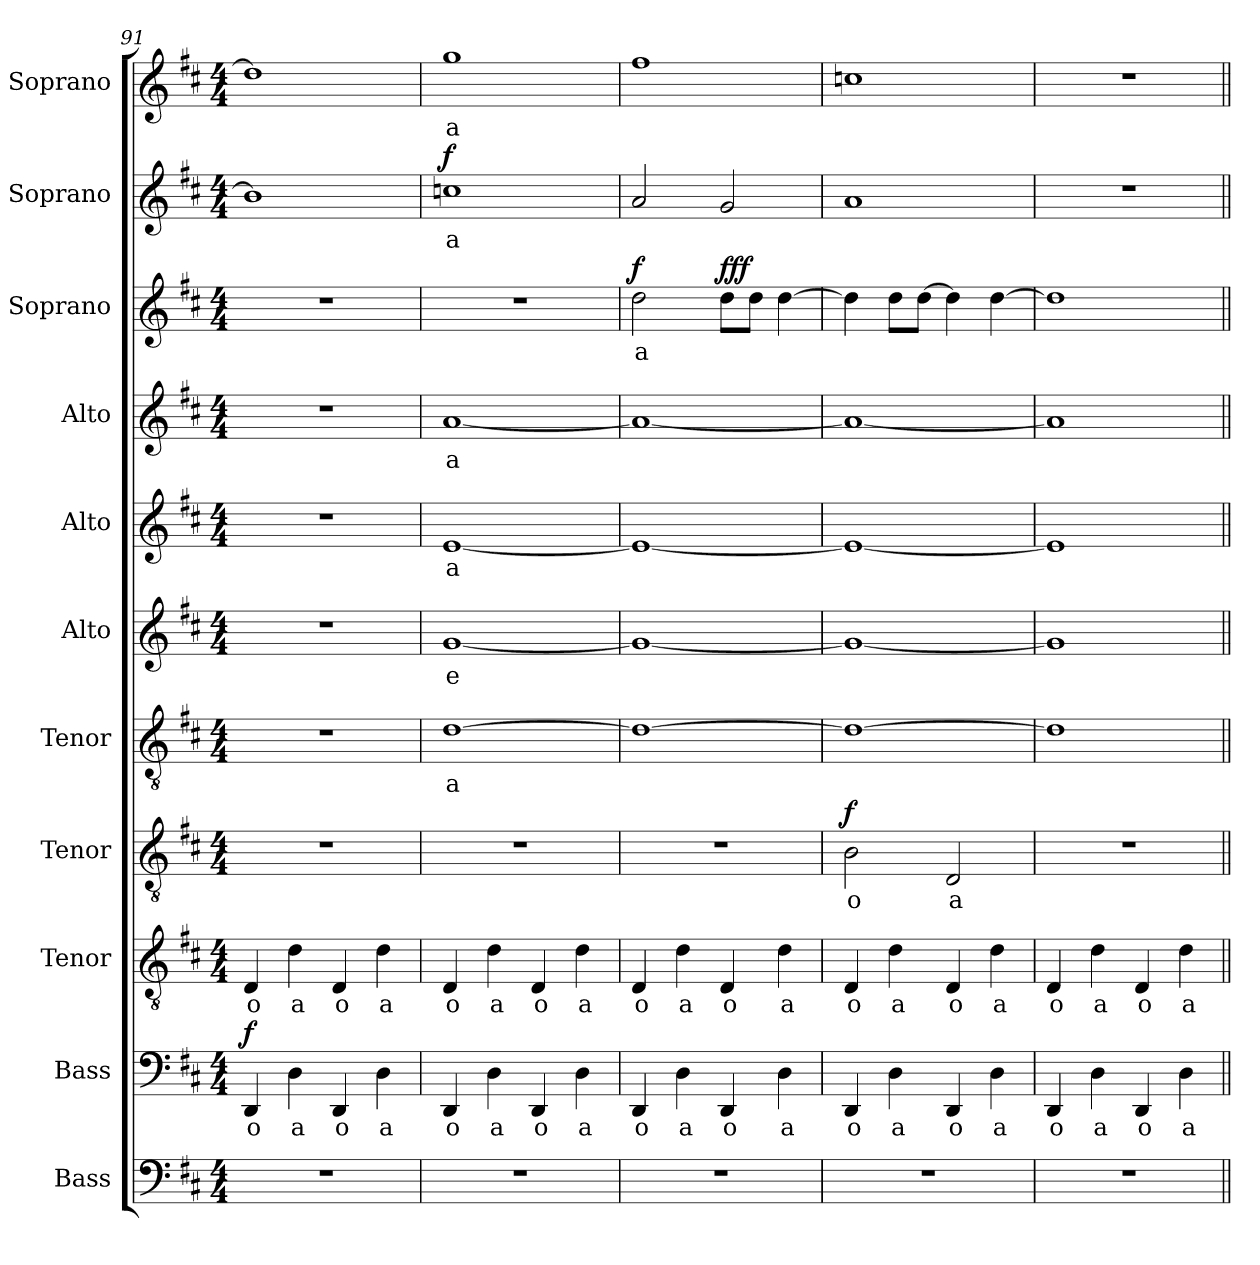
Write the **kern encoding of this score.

**kern	**kern	**text	**dynam	**kern	**text	**kern	**text	**dynam	**kern	**text	**kern	**text	**kern	**text	**kern	**text	**kern	**text	**dynam	**kern	**text	**dynam	**kern	**text
*part11	*part10	*part10	*part10	*part9	*part9	*part8	*part8	*part8	*part7	*part7	*part6	*part6	*part5	*part5	*part4	*part4	*part3	*part3	*part3	*part2	*part2	*part2	*part1	*part1
*staff11	*staff10	*staff10	*staff10	*staff9	*staff9	*staff8	*staff8	*staff8	*staff7	*staff7	*staff6	*staff6	*staff5	*staff5	*staff4	*staff4	*staff3	*staff3	*staff3	*staff2	*staff2	*staff2	*staff1	*staff1
*I"Bass	*I"Bass	*	*	*I"Tenor	*	*I"Tenor	*	*	*I"Tenor	*	*I"Alto	*	*I"Alto	*	*I"Alto	*	*I"Soprano	*	*	*I"Soprano	*	*	*I"Soprano	*
*I'B.	*I'B.	*	*	*I'T.	*	*I'T.	*	*	*I'T.	*	*I'A.	*	*I'A.	*	*I'A.	*	*I'S.	*	*	*I'S.	*	*	*I'S.	*
!!LO:PB:g=z
*clefF4	*clefF4	*	*	*clefGv2	*	*clefGv2	*	*	*clefGv2	*	*clefG2	*	*clefG2	*	*clefG2	*	*clefG2	*	*	*clefG2	*	*	*clefG2	*
*k[f#c#]	*k[f#c#]	*	*	*k[f#c#]	*	*k[f#c#]	*	*	*k[f#c#]	*	*k[f#c#]	*	*k[f#c#]	*	*k[f#c#]	*	*k[f#c#]	*	*	*k[f#c#]	*	*	*k[f#c#]	*
*M4/4	*M4/4	*	*	*M4/4	*	*M4/4	*	*	*M4/4	*	*M4/4	*	*M4/4	*	*M4/4	*	*M4/4	*	*	*M4/4	*	*	*M4/4	*
=91	=91	=91	=91	=91	=91	=91	=91	=91	=91	=91	=91	=91	=91	=91	=91	=91	=91	=91	=91	=91	=91	=91	=91	=91
!	!	!LO:LY:b	!LO:DY:b	!	!LO:LY:b	!	!	!	!	!	!	!	!	!	!	!	!	!	!	!	!	!	!	!
1r	4DD/	o	f	4D/	o	1r	.	.	1r	.	1r	.	1r	.	1r	.	1r	.	.	1b]	.	.	1dd]	.
!	!	!LO:LY:b	!	!	!LO:LY:b	!	!	!	!	!	!	!	!	!	!	!	!	!	!	!	!	!	!	!
.	4D\	a	.	4d\	a	.	.	.	.	.	.	.	.	.	.	.	.	.	.	.	.	.	.	.
!	!	!LO:LY:b	!	!	!LO:LY:b	!	!	!	!	!	!	!	!	!	!	!	!	!	!	!	!	!	!	!
.	4DD/	o	.	4D/	o	.	.	.	.	.	.	.	.	.	.	.	.	.	.	.	.	.	.	.
!	!	!LO:LY:b	!	!	!LO:LY:b	!	!	!	!	!	!	!	!	!	!	!	!	!	!	!	!	!	!	!
.	4D\	a	.	4d\	a	.	.	.	.	.	.	.	.	.	.	.	.	.	.	.	.	.	.	.
=92	=92	=92	=92	=92	=92	=92	=92	=92	=92	=92	=92	=92	=92	=92	=92	=92	=92	=92	=92	=92	=92	=92	=92	=92
!	!	!LO:LY:b	!	!	!LO:LY:b	!	!	!	!	!LO:LY:b	!	!LO:LY:b	!	!LO:LY:b	!	!LO:LY:b	!	!	!	!	!LO:LY:b	!LO:DY:b	!	!LO:LY:b
1r	4DD/	o	.	4D/	o	1r	.	.	[1d	a	[1g	e	[1e	a	[1a	a	1r	.	.	1ccn	a	f	1gg	a
!	!	!LO:LY:b	!	!	!LO:LY:b	!	!	!	!	!	!	!	!	!	!	!	!	!	!	!	!	!	!	!
.	4D\	a	.	4d\	a	.	.	.	.	.	.	.	.	.	.	.	.	.	.	.	.	.	.	.
!	!	!LO:LY:b	!	!	!LO:LY:b	!	!	!	!	!	!	!	!	!	!	!	!	!	!	!	!	!	!	!
.	4DD/	o	.	4D/	o	.	.	.	.	.	.	.	.	.	.	.	.	.	.	.	.	.	.	.
!	!	!LO:LY:b	!	!	!LO:LY:b	!	!	!	!	!	!	!	!	!	!	!	!	!	!	!	!	!	!	!
.	4D\	a	.	4d\	a	.	.	.	.	.	.	.	.	.	.	.	.	.	.	.	.	.	.	.
=93	=93	=93	=93	=93	=93	=93	=93	=93	=93	=93	=93	=93	=93	=93	=93	=93	=93	=93	=93	=93	=93	=93	=93	=93
!	!	!LO:LY:b	!	!	!LO:LY:b	!	!	!	!	!	!	!	!	!	!	!	!	!LO:LY:b	!LO:DY:b	!	!	!	!	!
1r	4DD/	o	.	4D/	o	1r	.	.	1d_	.	1g_	.	1e_	.	1a_	.	2dd\	a	f	2a/	.	.	1ff#	.
!	!	!LO:LY:b	!	!	!LO:LY:b	!	!	!	!	!	!	!	!	!	!	!	!	!	!	!	!	!	!	!
.	4D\	a	.	4d\	a	.	.	.	.	.	.	.	.	.	.	.	.	.	.	.	.	.	.	.
!	!	!LO:LY:b	!	!	!LO:LY:b	!	!	!	!	!	!	!	!	!	!	!	!	!	!LO:DY:b	!	!	!	!	!
.	4DD/	o	.	4D/	o	.	.	.	.	.	.	.	.	.	.	.	8dd\L	.	fff	2g/	.	.	.	.
.	.	.	.	.	.	.	.	.	.	.	.	.	.	.	.	.	8dd\J	.	.	.	.	.	.	.
!	!	!LO:LY:b	!	!	!LO:LY:b	!	!	!	!	!	!	!	!	!	!	!	!	!	!	!	!	!	!	!
.	4D\	a	.	4d\	a	.	.	.	.	.	.	.	.	.	.	.	[4dd\	.	.	.	.	.	.	.
=94	=94	=94	=94	=94	=94	=94	=94	=94	=94	=94	=94	=94	=94	=94	=94	=94	=94	=94	=94	=94	=94	=94	=94	=94
!	!	!LO:LY:b	!	!	!LO:LY:b	!	!LO:LY:b	!LO:DY:b	!	!	!	!	!	!	!	!	!	!	!	!	!	!	!	!
1r	4DD/	o	.	4D/	o	2B\	o	f	1d_	.	1g_	.	1e_	.	1a_	.	4dd\]	.	.	1a	.	.	1ccn	.
!	!	!LO:LY:b	!	!	!LO:LY:b	!	!	!	!	!	!	!	!	!	!	!	!	!	!	!	!	!	!	!
.	4D\	a	.	4d\	a	.	.	.	.	.	.	.	.	.	.	.	8dd\L	.	.	.	.	.	.	.
.	.	.	.	.	.	.	.	.	.	.	.	.	.	.	.	.	[8dd\J	.	.	.	.	.	.	.
!	!	!LO:LY:b	!	!	!LO:LY:b	!	!LO:LY:b	!	!	!	!	!	!	!	!	!	!	!	!	!	!	!	!	!
.	4DD/	o	.	4D/	o	2D/	a	.	.	.	.	.	.	.	.	.	4dd\]	.	.	.	.	.	.	.
!	!	!LO:LY:b	!	!	!LO:LY:b	!	!	!	!	!	!	!	!	!	!	!	!	!	!	!	!	!	!	!
.	4D\	a	.	4d\	a	.	.	.	.	.	.	.	.	.	.	.	[4dd\	.	.	.	.	.	.	.
=95	=95	=95	=95	=95	=95	=95	=95	=95	=95	=95	=95	=95	=95	=95	=95	=95	=95	=95	=95	=95	=95	=95	=95	=95
!	!	!LO:LY:b	!	!	!LO:LY:b	!	!	!	!	!	!	!	!	!	!	!	!	!	!	!	!	!	!	!
1r	4DD/	o	.	4D/	o	1r	.	.	1d]	.	1g]	.	1e]	.	1a]	.	1dd]	.	.	1r	.	.	1r	.
!	!	!LO:LY:b	!	!	!LO:LY:b	!	!	!	!	!	!	!	!	!	!	!	!	!	!	!	!	!	!	!
.	4D\	a	.	4d\	a	.	.	.	.	.	.	.	.	.	.	.	.	.	.	.	.	.	.	.
!	!	!LO:LY:b	!	!	!LO:LY:b	!	!	!	!	!	!	!	!	!	!	!	!	!	!	!	!	!	!	!
.	4DD/	o	.	4D/	o	.	.	.	.	.	.	.	.	.	.	.	.	.	.	.	.	.	.	.
!	!	!LO:LY:b	!	!	!LO:LY:b	!	!	!	!	!	!	!	!	!	!	!	!	!	!	!	!	!	!	!
.	4D\	a	.	4d\	a	.	.	.	.	.	.	.	.	.	.	.	.	.	.	.	.	.	.	.
=||	=||	=||	=||	=||	=||	=||	=||	=||	=||	=||	=||	=||	=||	=||	=||	=||	=||	=||	=||	=||	=||	=||	=||	=||
*-	*-	*-	*-	*-	*-	*-	*-	*-	*-	*-	*-	*-	*-	*-	*-	*-	*-	*-	*-	*-	*-	*-	*-	*-
